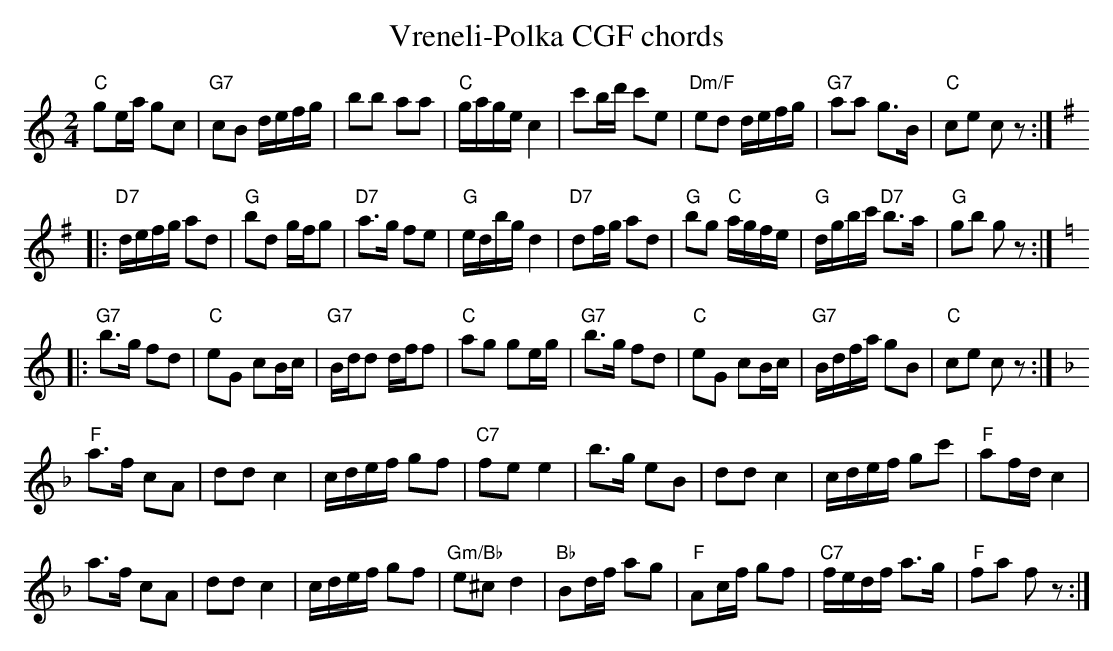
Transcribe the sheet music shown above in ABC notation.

X:1
T: Vreneli-Polka CGF chords
M:2/4
L:1/16
K:C %%MIDI gchordon
"C"g2ea g2c2 | "G7"c2B2 defg | b2b2 a2a2 | "C"gage c4 | c'2bd' c'2e2 | "Dm/F"e2d2 defg | "G7"a2a2 g3B | "C"c2e2 c2 z2 :|
K:G
|: "D7"defg a2d2 | "G"b2d2 gfg2 | "D7"a3g f2e2 | "G"edbg d4 | "D7"d2fg a2d2 | "G"b2g2 "C"agfe | "G"dgbc' "D7"b3a | "G"g2b2 g2 z2 :|
K:C
|: "G7"b3g f2d2 | "C"e2G2 c2Bc | "G7"Bdd2 dff2 | "C"a2g2 g2eg | "G7"b3g f2d2 | "C"e2G2 c2Bc | "G7"Bdfa g2B2 | "C"c2e2 c2 z2 :|
K:F
"F"a3f c2A2 | d2d2 c4 | cdef g2f2 | "C7"f2e2 e4 | b3g e2B2 | d2d2 c4 | cdef g2c'2 | "F"a2fd c4 |
a3f c2A2 | d2d2 c4 | cdef g2f2 | "Gm/Bb"e2^c2 d4 | "Bb"B2df a2g2 | "F"A2cf g2f2 | "C7"fedf a3g | "F"f2a2 f2 z2 :|
